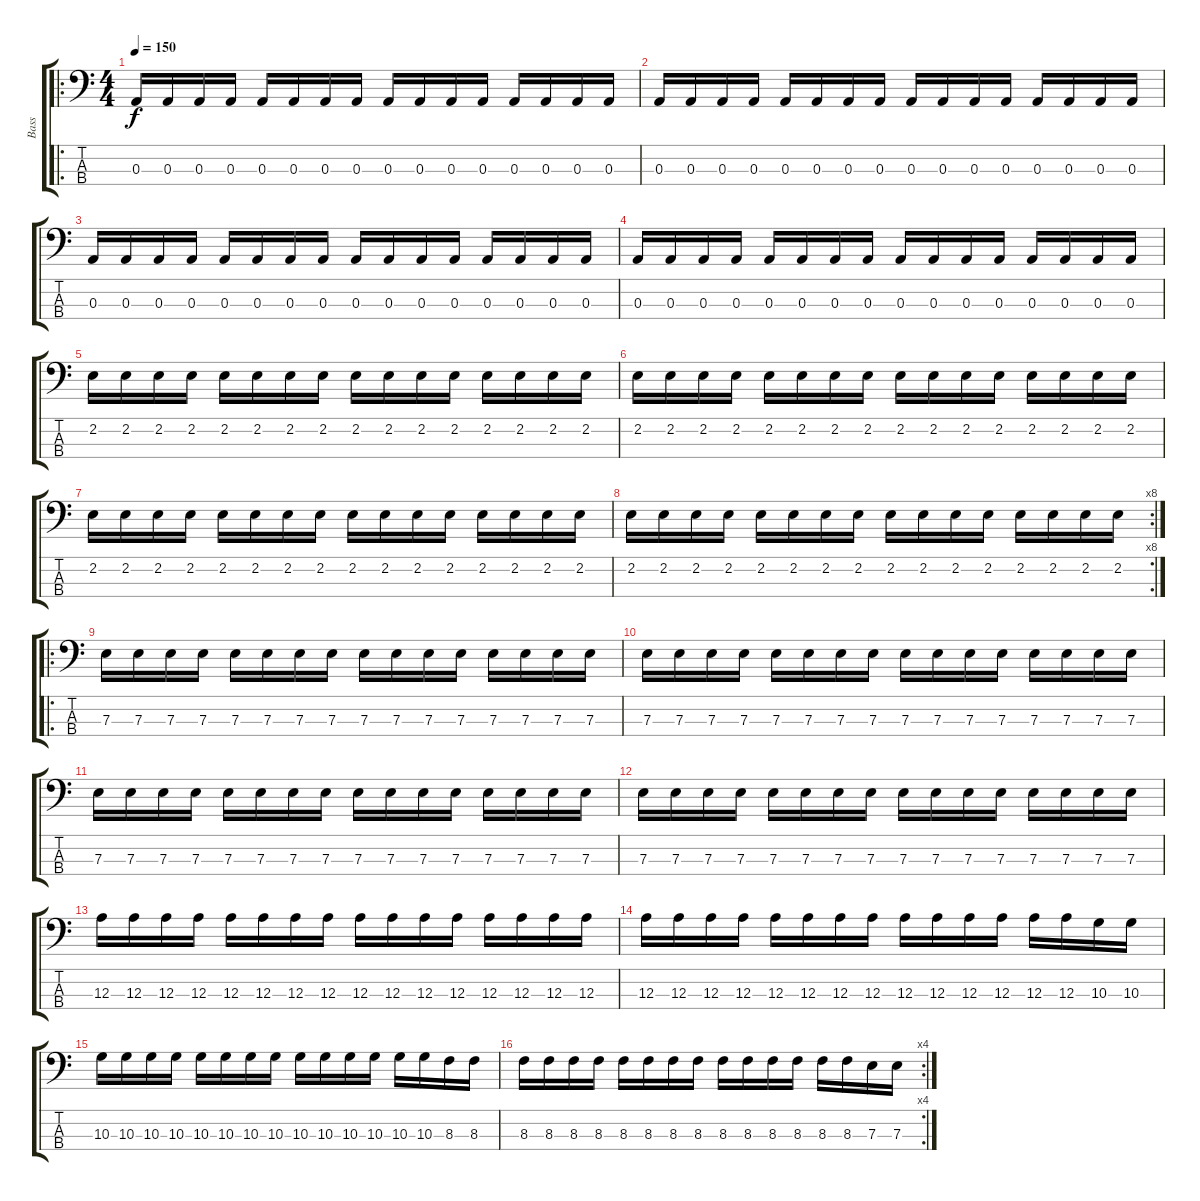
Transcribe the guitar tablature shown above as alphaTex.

\track ("Bass" "Bass") {instrument electricbasspick}
\staff {score tabs}
\tuning (G2 D2 A1 E1) {hide}
\ro
\ts (4 4)
\tempo 150
\clef f4
\ks c
0.3.16{dy f} 0.3.16 0.3.16 0.3.16 0.3.16 0.3.16 0.3.16 0.3.16 0.3.16 0.3.16 0.3.16 0.3.16 0.3.16 0.3.16 0.3.16 0.3.16 |
0.3.16 0.3.16 0.3.16 0.3.16 0.3.16 0.3.16 0.3.16 0.3.16 0.3.16 0.3.16 0.3.16 0.3.16 0.3.16 0.3.16 0.3.16 0.3.16 |
0.3.16 0.3.16 0.3.16 0.3.16 0.3.16 0.3.16 0.3.16 0.3.16 0.3.16 0.3.16 0.3.16 0.3.16 0.3.16 0.3.16 0.3.16 0.3.16 |
0.3.16 0.3.16 0.3.16 0.3.16 0.3.16 0.3.16 0.3.16 0.3.16 0.3.16 0.3.16 0.3.16 0.3.16 0.3.16 0.3.16 0.3.16 0.3.16 |
2.2.16 2.2.16 2.2.16 2.2.16 2.2.16 2.2.16 2.2.16 2.2.16 2.2.16 2.2.16 2.2.16 2.2.16 2.2.16 2.2.16 2.2.16 2.2.16 |
2.2.16 2.2.16 2.2.16 2.2.16 2.2.16 2.2.16 2.2.16 2.2.16 2.2.16 2.2.16 2.2.16 2.2.16 2.2.16 2.2.16 2.2.16 2.2.16 |
2.2.16 2.2.16 2.2.16 2.2.16 2.2.16 2.2.16 2.2.16 2.2.16 2.2.16 2.2.16 2.2.16 2.2.16 2.2.16 2.2.16 2.2.16 2.2.16 |
\rc 8
2.2.16 2.2.16 2.2.16 2.2.16 2.2.16 2.2.16 2.2.16 2.2.16 2.2.16 2.2.16 2.2.16 2.2.16 2.2.16 2.2.16 2.2.16 2.2.16 |
\ro
7.3.16 7.3.16 7.3.16 7.3.16 7.3.16 7.3.16 7.3.16 7.3.16 7.3.16 7.3.16 7.3.16 7.3.16 7.3.16 7.3.16 7.3.16 7.3.16 |
7.3.16 7.3.16 7.3.16 7.3.16 7.3.16 7.3.16 7.3.16 7.3.16 7.3.16 7.3.16 7.3.16 7.3.16 7.3.16 7.3.16 7.3.16 7.3.16 |
7.3.16 7.3.16 7.3.16 7.3.16 7.3.16 7.3.16 7.3.16 7.3.16 7.3.16 7.3.16 7.3.16 7.3.16 7.3.16 7.3.16 7.3.16 7.3.16 |
7.3.16 7.3.16 7.3.16 7.3.16 7.3.16 7.3.16 7.3.16 7.3.16 7.3.16 7.3.16 7.3.16 7.3.16 7.3.16 7.3.16 7.3.16 7.3.16 |
12.3.16 12.3.16 12.3.16 12.3.16 12.3.16 12.3.16 12.3.16 12.3.16 12.3.16 12.3.16 12.3.16 12.3.16 12.3.16 12.3.16 12.3.16 12.3.16 |
12.3.16 12.3.16 12.3.16 12.3.16 12.3.16 12.3.16 12.3.16 12.3.16 12.3.16 12.3.16 12.3.16 12.3.16 12.3.16 12.3.16 10.3.16 10.3.16 |
10.3.16 10.3.16 10.3.16 10.3.16 10.3.16 10.3.16 10.3.16 10.3.16 10.3.16 10.3.16 10.3.16 10.3.16 10.3.16 10.3.16 8.3.16 8.3.16 |
\rc 4
8.3.16 8.3.16 8.3.16 8.3.16 8.3.16 8.3.16 8.3.16 8.3.16 8.3.16 8.3.16 8.3.16 8.3.16 8.3.16 8.3.16 7.3.16 7.3.16
